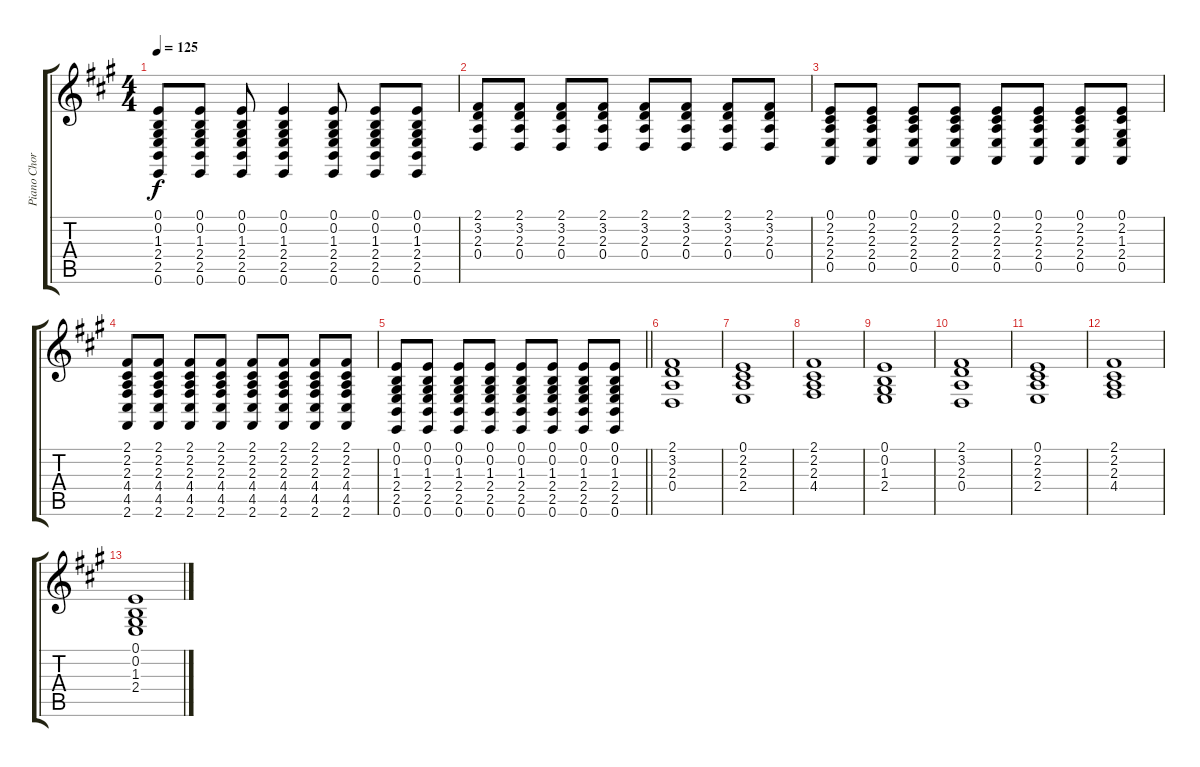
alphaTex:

\track ("Piano Chords" "Piano Chor") {instrument acousticgrandpiano}
\staff {score tabs}
\tuning (E4 B3 G3 D3 A2 E2) {hide}
\ts (4 4)
\tempo 125
\clef g2
\ks a
(0.1 0.2 1.3 2.4 2.5 0.6).8{dy f} (0.1 0.2 1.3 2.4 2.5 0.6).8 (0.1 0.2 1.3 2.4 2.5 0.6).8 (0.1 0.2 1.3 2.4 2.5 0.6).4 (0.1 0.2 1.3 2.4 2.5 0.6).8 (0.1 0.2 1.3 2.4 2.5 0.6).8 (0.1 0.2 1.3 2.4 2.5 0.6).8 |
(2.1 3.2 2.3 0.4).8 (2.1 3.2 2.3 0.4).8 (2.1 3.2 2.3 0.4).8 (2.1 3.2 2.3 0.4).8 (2.1 3.2 2.3 0.4).8 (2.1 3.2 2.3 0.4).8 (2.1 3.2 2.3 0.4).8 (2.1 3.2 2.3 0.4).8 |
(0.1 2.2 2.3 2.4 0.5).8 (0.1 2.2 2.3 2.4 0.5).8 (0.1 2.2 2.3 2.4 0.5).8 (0.1 2.2 2.3 2.4 0.5).8 (0.1 2.2 2.3 2.4 0.5).8 (0.1 2.2 2.3 2.4 0.5).8 (0.1 2.2 2.3 2.4 0.5).8 (0.1 2.2 1.3 2.4 0.5).8 |
(2.1 2.2 2.3 4.4 4.5 2.6).8 (2.1 2.2 2.3 4.4 4.5 2.6).8 (2.1 2.2 2.3 4.4 4.5 2.6).8 (2.1 2.2 2.3 4.4 4.5 2.6).8 (2.1 2.2 2.3 4.4 4.5 2.6).8 (2.1 2.2 2.3 4.4 4.5 2.6).8 (2.1 2.2 2.3 4.4 4.5 2.6).8 (2.1 2.2 2.3 4.4 4.5 2.6).8 |
\barLineRight lightlight
(0.1 0.2 1.3 2.4 2.5 0.6).8 (0.1 0.2 1.3 2.4 2.5 0.6).8 (0.1 0.2 1.3 2.4 2.5 0.6).8 (0.1 0.2 1.3 2.4 2.5 0.6).8 (0.1 0.2 1.3 2.4 2.5 0.6).8 (0.1 0.2 1.3 2.4 2.5 0.6).8 (0.1 0.2 1.3 2.4 2.5 0.6).8 (0.1 0.2 1.3 2.4 2.5 0.6).8 |
(2.1 3.2 2.3 0.4).1 |
(0.1 2.2 2.3 2.4).1 |
(2.1 2.2 2.3 4.4).1 |
(0.1 0.2 1.3 2.4).1 |
(2.1 3.2 2.3 0.4).1 |
(0.1 2.2 2.3 2.4).1 |
(2.1 2.2 2.3 4.4).1 |
(0.1 0.2 1.3 2.4).1
